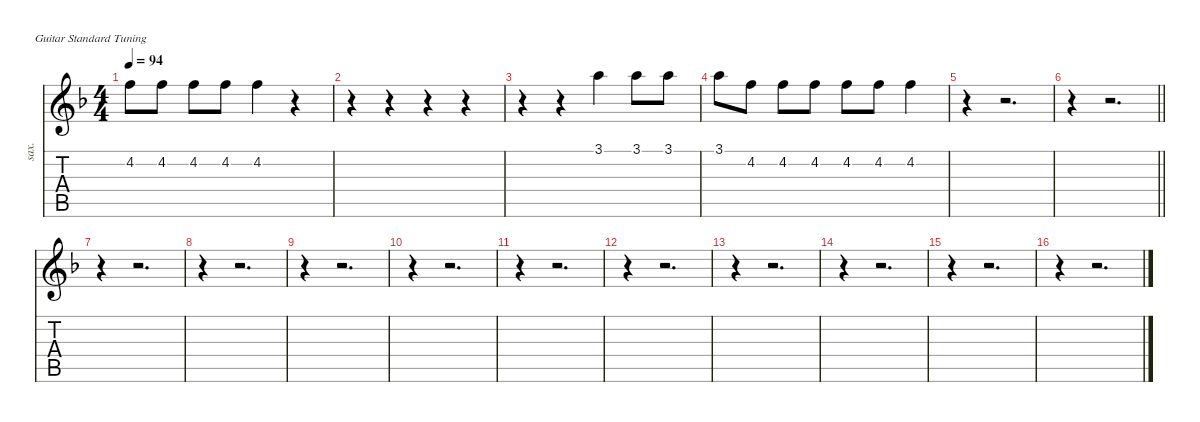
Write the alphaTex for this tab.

\defaultSystemsLayout 4
\hideDynamics
\bracketExtendMode nobrackets
\otherSystemsTrackNameOrientation horizontal
\track ("Track 1" "sax.") {instrument tenorsax}
\staff {score tabs}
\tuning (E4 B3 G3 D3 A2 E2)
\displaytranspose 14
\ts (4 4)
\tempo 94
\clef g2
\ks f
4.2{acc forcenatural}.8{dy f beam Down} 4.2{acc forcenatural}.8{beam Down} 4.2{acc forcenatural}.8{beam Down} 4.2{acc forcenatural}.8{beam Down} 4.2{acc forcenatural}.4{beam Down} r.4{beam Down} |
r.4{beam Down} r.4{beam Down} r.4{beam Down} r.4{beam Down} |
r.4{beam Down} r.4{beam Down} 3.1{acc forcenatural}.4{beam Down} 3.1{acc forcenatural}.8{beam Down} 3.1{acc forcenatural}.8{beam Down} |
3.1{acc forcenatural}.8{beam Down} 4.2{acc forcenatural}.8{beam Down} 4.2{acc forcenatural}.8{beam Down} 4.2{acc forcenatural}.8{beam Down} 4.2{acc forcenatural}.8{beam Down} 4.2{acc forcenatural}.8{beam Down} 4.2{acc forcenatural}.4{beam Down} |
r.4{beam Down} r.2{d beam Down} |
\barLineRight lightlight
r.4{beam Down} r.2{d beam Down} |
r.4{beam Down} r.2{d beam Down} |
r.4{beam Down} r.2{d beam Down} |
r.4{beam Down} r.2{d beam Down} |
r.4{beam Down} r.2{d beam Down} |
r.4{beam Down} r.2{d beam Down} |
r.4{beam Down} r.2{d beam Down} |
r.4{beam Down} r.2{d beam Down} |
r.4{beam Down} r.2{d beam Down} |
r.4{beam Down} r.2{d beam Down} |
r.4{beam Down} r.2{d beam Down}
